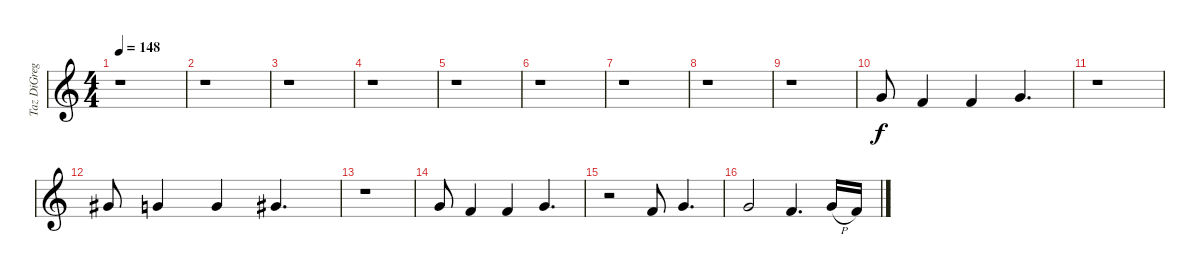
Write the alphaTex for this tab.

\track ("Taz DiGregorio Vocals" "Taz DiGreg") {instrument violin}
\staff {score}
\tuning (E4 B3 G3 D3 A2 E2) {hide}
\ts (4 4)
\tempo 148
\clef g2
\ks c
r.1{dy f} |
r.1 |
r.1 |
r.1 |
r.1 |
r.1 |
r.1 |
r.1 |
r.1 |
8.2.8 6.2.4 6.2.4 8.2.4{d} |
r.1 |
9.2.8 8.2.4 8.2.4 9.2.4{d} |
r.1 |
8.2.8 6.2.4 6.2.4 8.2.4{d} |
r.2 6.2.8 8.2.4{d} |
8.2.2 6.2.4{d} 8.2{h}.16 6.2.16
